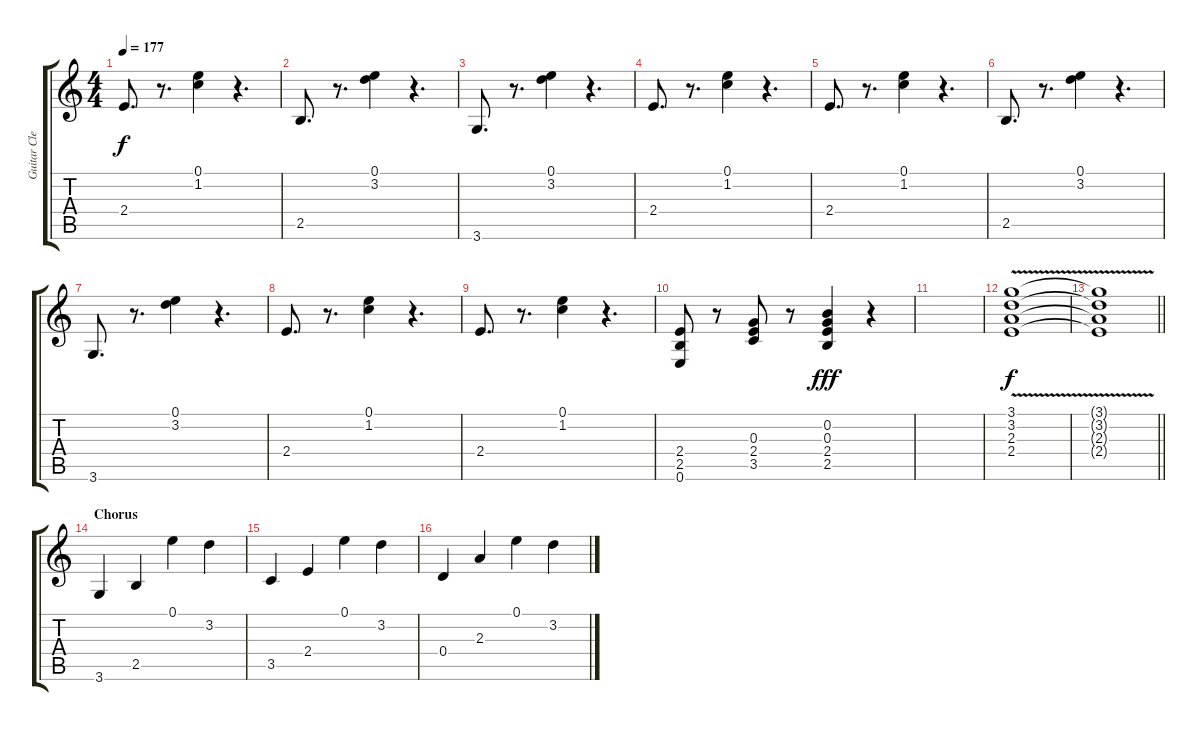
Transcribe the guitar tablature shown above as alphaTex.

\track ("Guitar Clean" "Guitar Cle") {instrument electricguitarclean}
\staff {score tabs}
\tuning (E4 B3 G3 D3 A2 E2) {hide}
\ts (4 4)
\tempo 177
\clef g2
\ks c
2.4.8{d dy f} r.8{d} (0.1 1.2).4 r.4{d} |
2.5.8{d} r.8{d} (0.1 3.2).4 r.4{d} |
3.6.8{d} r.8{d} (0.1 3.2).4 r.4{d} |
2.4.8{d} r.8{d} (0.1 1.2).4 r.4{d} |
2.4.8{d} r.8{d} (0.1 1.2).4 r.4{d} |
2.5.8{d} r.8{d} (0.1 3.2).4 r.4{d} |
3.6.8{d} r.8{d} (0.1 3.2).4 r.4{d} |
2.4.8{d} r.8{d} (0.1 1.2).4 r.4{d} |
2.4.8{d} r.8{d} (0.1 1.2).4 r.4{d} |
(2.4 2.5 0.6).8 r.8 (0.3 2.4 3.5).8 r.8 (0.2 0.3 2.4 2.5).4{dy fff} r.4 |
|
(3.1 3.2 2.3{v} 2.4).1{dy f} |
\barLineRight lightlight
(3.1{t} 3.2{t} 2.3{t} 2.4{t}).1 |
\section ("" "Chorus")
3.6.4{volume 16 instrument electricguitarclean} 2.5.4 0.1.4 3.2.4 |
3.5.4 2.4.4 0.1.4 3.2.4 |
0.4.4 2.3.4 0.1.4 3.2.4
